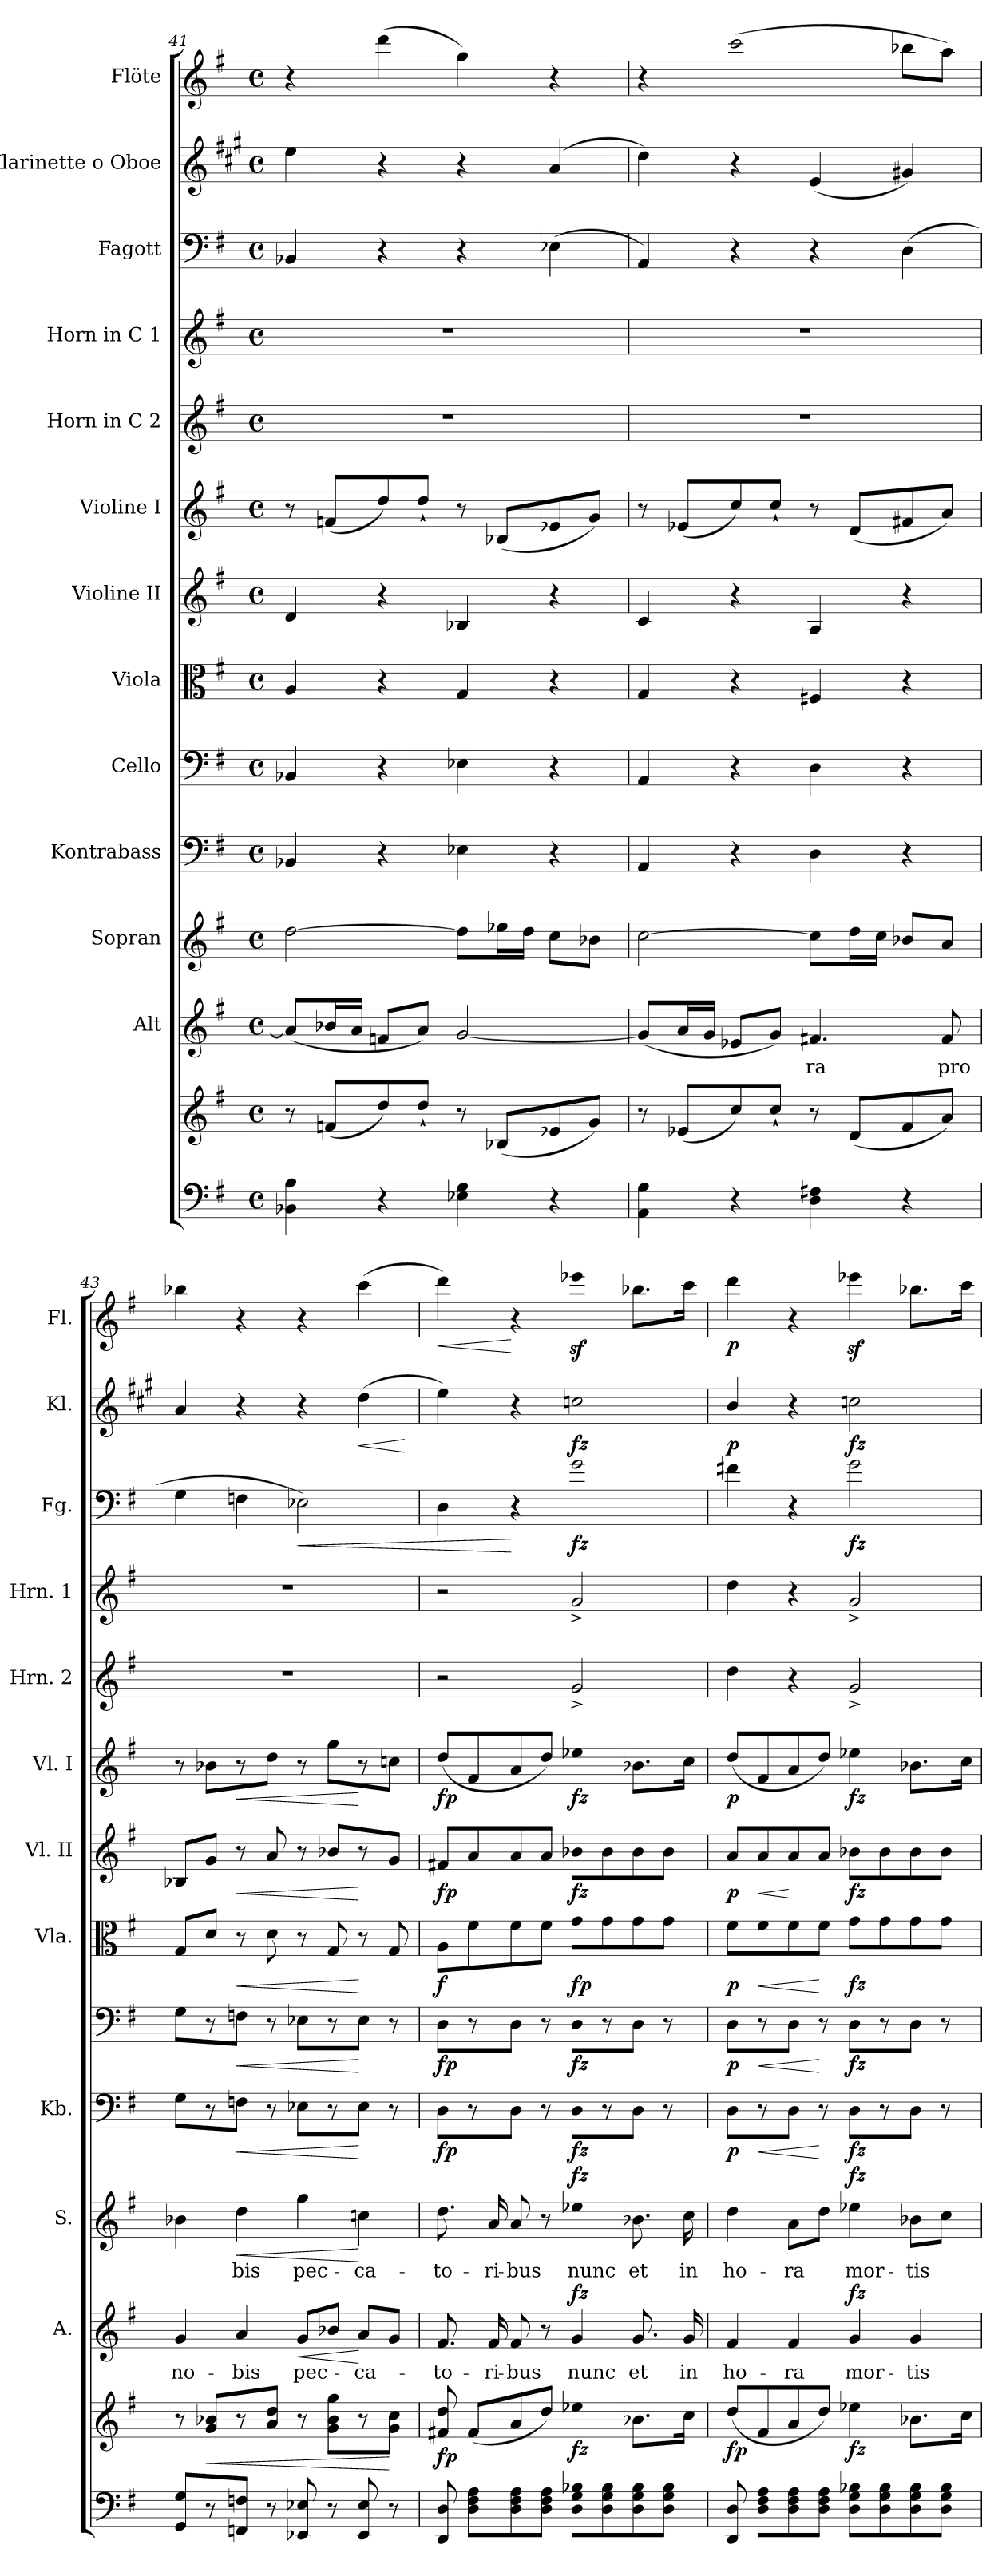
**kern	**kern	**dynam	**kern	**text	**dynam	**kern	**text	**dynam	**kern	**dynam	**kern	**dynam	**kern	**dynam	**kern	**dynam	**kern	**dynam	**kern	**kern	**kern	**dynam	**kern	**dynam	**kern	**dynam
*part13	*part13	*part13	*part12	*part12	*part12	*part11	*part11	*part11	*part10	*part10	*part9	*part9	*part8	*part8	*part7	*part7	*part6	*part6	*part5	*part4	*part3	*part3	*part2	*part2	*part1	*part1
*staff14	*staff13	*staff13/14	*staff12	*staff12	*staff12	*staff11	*staff11	*staff11	*staff10	*staff10	*staff9	*staff9	*staff8	*staff8	*staff7	*staff7	*staff6	*staff6	*staff5	*staff4	*staff3	*staff3	*staff2	*staff2	*staff1	*staff1
*	*	*	*I"Alt	*	*	*I"Sopran	*	*	*I"Kontrabass	*	*I"Cello	*	*I"Viola	*	*I"Violine II	*	*I"Violine I	*	*I"Horn in C 2	*I"Horn in C 1	*I"Fagott	*	*I"Klarinette o Oboe	*	*I"Flöte	*
*	*	*	*I'A.	*	*	*I'S.	*	*	*I'Kb.	*	*	*	*I'Vla.	*	*I'Vl. II	*	*I'Vl. I	*	*I'Hrn. 2	*I'Hrn. 1	*I'Fg.	*	*I'Kl.	*	*I'Fl.	*
*clefF4	*clefG2	*	*clefG2	*	*	*clefG2	*	*	*clefF4	*	*clefF4	*	*clefC3	*	*clefG2	*	*clefG2	*	*clefG2	*clefG2	*clefF4	*	*clefG2	*	*clefG2	*
*	*	*	*	*	*	*	*	*	*ITrd7c12	*	*	*	*	*	*	*	*	*	*ITrd7c12	*ITrd7c12	*	*	*ITrd1c2	*	*	*
*k[f#]	*k[f#]	*	*k[f#]	*	*	*k[f#]	*	*	*k[f#]	*	*k[f#]	*	*k[f#]	*	*k[f#]	*	*k[f#]	*	*k[f#]	*k[f#]	*k[f#]	*	*k[f#]	*	*k[f#]	*
*G:	*G:	*	*G:	*	*	*G:	*	*	*G:	*	*G:	*	*G:	*	*G:	*	*G:	*	*G:	*G:	*G:	*	*G:	*	*G:	*
*M4/4	*M4/4	*	*M4/4	*	*	*M4/4	*	*	*M4/4	*	*M4/4	*	*M4/4	*	*M4/4	*	*M4/4	*	*M4/4	*M4/4	*M4/4	*	*M4/4	*	*M4/4	*
*met(c)	*met(c)	*	*met(c)	*	*	*met(c)	*	*	*met(c)	*	*met(c)	*	*met(c)	*	*met(c)	*	*met(c)	*	*met(c)	*met(c)	*met(c)	*	*met(c)	*	*met(c)	*
=41	=41	=41	=41	=41	=41	=41	=41	=41	=41	=41	=41	=41	=41	=41	=41	=41	=41	=41	=41	=41	=41	=41	=41	=41	=41	=41
4BB-X\ 4A\	8r	.	(>8a/L]	.	.	[2dd\	.	.	4BBB-X/	.	4BB-X/	.	4A/	.	4d/	.	8r	.	1r	1r	4BB-X/	.	4dd\	.	4r	.
.	(<8fn/L	.	16b-X/L	.	.	.	.	.	.	.	.	.	.	.	.	.	(<8fn/L	.	.	.	.	.	.	.	.	.
.	.	.	16a/JJ	.	.	.	.	.	.	.	.	.	.	.	.	.	.	.	.	.	.	.	.	.	.	.
4r	8dd/)	.	8fn/L	.	.	.	.	.	4r	.	4r	.	4r	.	4r	.	8dd/)	.	.	.	4r	.	4r	.	(>4ddd\	.
.	8dd`</J	.	8a/J)	.	.	.	.	.	.	.	.	.	.	.	.	.	8dd`</J	.	.	.	.	.	.	.	.	.
4E-X\ 4G\	8r	.	[2g/	.	.	8dd\L]	.	.	4EE-X\	.	4E-X\	.	4G/	.	4B-X/	.	8r	.	.	.	4r	.	4r	.	4gg\)	.
.	(<8B-X/L	.	.	.	.	16ee-X\L	.	.	.	.	.	.	.	.	.	.	(<8B-X/L	.	.	.	.	.	.	.	.	.
.	.	.	.	.	.	16dd\JJ	.	.	.	.	.	.	.	.	.	.	.	.	.	.	.	.	.	.	.	.
4r	8e-X/	.	.	.	.	8cc\L	.	.	4r	.	4r	.	4r	.	4r	.	8e-X/	.	.	.	(>4E-X\	.	(4g/	.	4r	.
.	8g/J)	.	.	.	.	8b-X\J	.	.	.	.	.	.	.	.	.	.	8g/J)	.	.	.	.	.	.	.	.	.
=42	=42	=42	=42	=42	=42	=42	=42	=42	=42	=42	=42	=42	=42	=42	=42	=42	=42	=42	=42	=42	=42	=42	=42	=42	=42	=42
4AA\ 4G\	8r	.	(>8g/L]	.	.	[2cc\	.	.	4AAA/	.	4AA/	.	4G/	.	4c/	.	8r	.	1r	1r	4AA/)	.	4cc\)	.	4r	.
.	(<8e-X/L	.	16a/L	.	.	.	.	.	.	.	.	.	.	.	.	.	(<8e-X/L	.	.	.	.	.	.	.	.	.
.	.	.	16g/JJ	.	.	.	.	.	.	.	.	.	.	.	.	.	.	.	.	.	.	.	.	.	.	.
4r	8cc/)	.	8e-X/L	.	.	.	.	.	4r	.	4r	.	4r	.	4r	.	8cc/)	.	.	.	4r	.	4r	.	(>2ccc\	.
.	8cc`</J	.	8g/J)	.	.	.	.	.	.	.	.	.	.	.	.	.	8cc`</J	.	.	.	.	.	.	.	.	.
!	!	!	!	!LO:LY:b	!	!	!	!	!	!	!	!	!	!	!	!	!	!	!	!	!	!	!	!	!	!
4D\ 4F#X\	8r	.	4.f#X/	-ra	.	8cc\L]	.	.	4DD\	.	4D\	.	4F#X/	.	4A/	.	8r	.	.	.	4r	.	(<4d/	.	.	.
.	(<8d/L	.	.	.	.	16dd\L	.	.	.	.	.	.	.	.	.	.	(<8d/L	.	.	.	.	.	.	.	.	.
.	.	.	.	.	.	16cc\JJ	.	.	.	.	.	.	.	.	.	.	.	.	.	.	.	.	.	.	.	.
4r	8f#/	.	.	.	.	8b-X/L	.	.	4r	.	4r	.	4r	.	4r	.	8f#X/	.	.	.	(>4D\	.	4f#X/)	.	8bb-X\L	.
!	!	!	!	!LO:LY:b	!	!	!	!	!	!	!	!	!	!	!	!	!	!	!	!	!	!	!	!	!	!
.	8a/J)	.	8f#/	pro	.	8a/J	.	.	.	.	.	.	.	.	.	.	8a/J)	.	.	.	.	.	.	.	8aa\J)	.
!!LO:PB:g=z
=43	=43	=43	=43	=43	=43	=43	=43	=43	=43	=43	=43	=43	=43	=43	=43	=43	=43	=43	=43	=43	=43	=43	=43	=43	=43	=43
!	!	!	!	!LO:LY:b	!	!	!	!	!	!	!	!	!	!	!	!	!	!	!	!	!	!	!	!	!	!
8GG/ 8G/L	8r	.	4g/	no-	.	4b-X\	.	.	8GG\L	.	8G\L	.	8G/L	.	8B-X/L	.	8r	.	1r	1r	4G\	.	4g/	.	4bb-X\	.
!	!	!LO:HP:b	!	!	!	!	!	!	!	!	!	!	!	!	!	!	!	!	!	!	!	!	!	!	!	!
8r	8g/ 8b-X/L	<	.	.	.	.	.	.	8r	.	8r	.	8d/J	.	8g/J	.	8b-X\L	.	.	.	.	.	.	.	.	.
!	!	!	!	!LO:LY:b	!	!	!LO:LY:b	!LO:HP:b	!	!LO:HP:b	!	!LO:HP:b	!	!LO:HP:b	!	!LO:HP:b	!	!LO:HP:b	!	!	!	!	!	!	!	!
8FFn/ 8Fn/J	8r	.	4a/	-bis	.	4dd\	-bis	<	8FFn\J	<	8Fn\J	<	8r	<	8r	<	8r	<	.	.	4Fn\	.	4r	.	4r	.
8r	8a/ 8dd/J	.	.	.	.	.	.	.	8r	.	8r	.	8d\	.	8a/	.	8dd\J	.	.	.	.	.	.	.	.	.
!	!	!	!	!LO:LY:b	!LO:HP:b	!	!LO:LY:b	!	!	!	!	!	!	!	!	!	!	!	!	!	!	!LO:HP:b	!	!	!	!
8EE-X/ 8E-X/	8r	.	8g/L	pec-	<	4gg\	pec-	.	8EE-X\L	.	8E-X\L	.	8r	.	8r	.	8r	.	.	.	2E-X\)	<	4r	.	4r	.
8r	8g\ 8b-\ 8gg\L	.	8b-X/J	.	.	.	.	.	8r	.	8r	.	8G/	.	8b-X/L	.	8gg\L	.	.	.	.	.	.	.	.	.
!	!	!	!	!LO:LY:b	!	!	!LO:LY:b	!	!	!	!	!	!	!	!	!	!	!	!	!	!	!	!	!LO:HP:b	!	!
8EE-/ 8E-/	8r	.	8a/L	-ca-	[	4ccn\	-ca-	[	8EE-\J	[	8E-\J	[	8r	[	8r	[	8r	[	.	.	.	.	(>4cc\	<	(>4ccc\	.
8r	8g\ 8cc\J	[	8g/J	.	.	.	.	.	8r	.	8r	.	8G/	.	8g/J	.	8ccn\J	.	.	.	.	.	.	.	.	.
.	.	.	.	.	.	.	.	.	.	.	.	.	.	.	.	.	.	.	.	.	.	.	.	[	.	.
=44	=44	=44	=44	=44	=44	=44	=44	=44	=44	=44	=44	=44	=44	=44	=44	=44	=44	=44	=44	=44	=44	=44	=44	=44	=44	=44
!	!	!LO:DY:b	!	!LO:LY:b	!	!	!LO:LY:b	!	!	!LO:DY:b	!	!LO:DY:b	!	!LO:DY:b	!	!LO:DY:b	!	!LO:DY:b	!	!	!	!	!	!	!	!LO:HP:b
8DD/ 8D/	8f#X/ 8dd/	fp	8.f#/	-to-	.	8.dd\	-to-	.	8DD\L	fp	8D\L	fp	8A\L	f	8f#X/L	fp	(<8dd/L	fp	2r	2r	4D\	.	4dd\)	.	4ddd\)	<
8D\ 8F#\ 8A\L	(<8f#/L	.	.	.	.	.	.	.	8r	.	8r	.	8f#\	.	8a/	.	8f#/	.	.	.	.	.	.	.	.	.
!	!	!	!	!LO:LY:b	!	!	!LO:LY:b	!	!	!	!	!	!	!	!	!	!	!	!	!	!	!	!	!	!	!
.	.	.	16f#/	-ri-	.	16a/	-ri-	.	.	.	.	.	.	.	.	.	.	.	.	.	.	.	.	.	.	.
!	!	!	!	!LO:LY:b	!	!	!LO:LY:b	!	!	!	!	!	!	!	!	!	!	!	!	!	!	!	!	!	!	!
8D\ 8F#\ 8A\	8a/	.	8f#/	-bus	.	8a/	-bus	.	8DD\J	.	8D\J	.	8f#\	.	8a/	.	8a/	.	.	.	4r	[	4r	.	4r	[
8D\ 8F#\ 8A\J	8dd/J)	.	8r	.	.	8r	.	.	8r	.	8r	.	8f#\J	.	8a/J	.	8dd/J)	.	.	.	.	.	.	.	.	.
!	!	!LO:DY:b	!	!LO:LY:b	!LO:DY:a	!	!LO:LY:b	!LO:DY:a	!	!LO:DY:b	!	!LO:DY:b	!	!LO:DY:b	!	!LO:DY:b	!	!LO:DY:b	!	!	!	!LO:DY:b	!	!LO:DY:b	!	!
8D\ 8G\ 8B-X\L	4ee-X\	fz	4g/	nunc	fz	4ee-X\	nunc	fz	8DD\L	fz	8D\L	fz	8g\L	fp	8b-X\L	fz	4ee-X\	fz	2G^</	2G^</	2g\	fz	2b-X\	fz	4eee-Xz<\	.
8D\ 8G\ 8B-\	.	.	.	.	.	.	.	.	8r	.	8r	.	8g\	.	8b-\	.	.	.	.	.	.	.	.	.	.	.
!	!	!	!	!LO:LY:b	!	!	!LO:LY:b	!	!	!	!	!	!	!	!	!	!	!	!	!	!	!	!	!	!	!
8D\ 8G\ 8B-\	8.b-X\L	.	8.g/	et	.	8.b-X\	et	.	8DD\J	.	8D\J	.	8g\	.	8b-\	.	8.b-X\L	.	.	.	.	.	.	.	8.bb-X\L	.
8D\ 8G\ 8B-\J	.	.	.	.	.	.	.	.	8r	.	8r	.	8g\J	.	8b-\J	.	.	.	.	.	.	.	.	.	.	.
!	!	!	!	!LO:LY:b	!	!	!LO:LY:b	!	!	!	!	!	!	!	!	!	!	!	!	!	!	!	!	!	!	!
.	16cc\Jk	.	16g/	in	.	16cc\	in	.	.	.	.	.	.	.	.	.	16cc\Jk	.	.	.	.	.	.	.	16ccc\Jk	.
=45	=45	=45	=45	=45	=45	=45	=45	=45	=45	=45	=45	=45	=45	=45	=45	=45	=45	=45	=45	=45	=45	=45	=45	=45	=45	=45
!	!	!LO:DY:b	!	!LO:LY:b	!	!	!LO:LY:b	!	!	!LO:DY:b	!	!LO:DY:b	!	!LO:DY:b	!	!LO:DY:b	!	!LO:DY:b	!	!	!	!	!	!LO:DY:b	!	!LO:DY:b
8DD/ 8D/	(<8dd/L	fp	4f#/	ho-	.	4dd\	ho-	.	8DD\L	p	8D\L	p	8f#\L	p	8a/L	p	(<8dd/L	p	4d\	4d\	4f#X\	.	4a/	p	4ddd\	p
!	!	!	!	!	!	!	!	!	!	!LO:HP:b	!	!LO:HP:b	!	!LO:HP:b	!	!LO:HP:b	!	!	!	!	!	!	!	!	!	!
8D\ 8F#\ 8A\L	8f#/	.	.	.	.	.	.	.	8r	<	8r	<	8f#\	<	8a/	<	8f#/	.	.	.	.	.	.	.	.	.
!	!	!	!	!LO:LY:b	!	!	!LO:LY:b	!	!	!	!	!	!	!	!	!	!	!	!	!	!	!	!	!	!	!
8D\ 8F#\ 8A\	8a/	.	4f#/	-ra	.	8a\L	-ra	.	8DD\J	.	8D\J	.	8f#\	.	8a/	[	8a/	.	4r	4r	4r	.	4r	.	4r	.
8D\ 8F#\ 8A\J	8dd/J)	.	.	.	.	8dd\J	.	.	8r	[	8r	[	8f#\J	[	8a/J	.	8dd/J)	.	.	.	.	.	.	.	.	.
!	!	!LO:DY:b	!	!LO:LY:b	!LO:DY:a	!	!LO:LY:b	!LO:DY:a	!	!LO:DY:b	!	!LO:DY:b	!	!LO:DY:b	!	!LO:DY:b	!	!LO:DY:b	!	!	!	!LO:DY:b	!	!LO:DY:b	!	!
8D\ 8G\ 8B-X\L	4ee-X\	fz	4g/	mor-	fz	4ee-X\	mor-	fz	8DD\L	fz	8D\L	fz	8g\L	fz	8b-X\L	fz	4ee-X\	fz	2G^</	2G^</	2g\	fz	2b-X\	fz	4eee-Xz<\	.
8D\ 8G\ 8B-\	.	.	.	.	.	.	.	.	8r	.	8r	.	8g\	.	8b-\	.	.	.	.	.	.	.	.	.	.	.
!	!	!	!	!LO:LY:b	!	!	!LO:LY:b	!	!	!	!	!	!	!	!	!	!	!	!	!	!	!	!	!	!	!
8D\ 8G\ 8B-\	8.b-X\L	.	4g/	-tis	.	8b-X\L	-tis	.	8DD\J	.	8D\J	.	8g\	.	8b-\	.	8.b-X\L	.	.	.	.	.	.	.	8.bb-X\L	.
8D\ 8G\ 8B-\J	.	.	.	.	.	8cc\J	.	.	8r	.	8r	.	8g\J	.	8b-\J	.	.	.	.	.	.	.	.	.	.	.
.	16cc\Jk	.	.	.	.	.	.	.	.	.	.	.	.	.	.	.	16cc\Jk	.	.	.	.	.	.	.	16ccc\Jk	.
=	=	=	=	=	=	=	=	=	=	=	=	=	=	=	=	=	=	=	=	=	=	=	=	=	=	=
*-	*-	*-	*-	*-	*-	*-	*-	*-	*-	*-	*-	*-	*-	*-	*-	*-	*-	*-	*-	*-	*-	*-	*-	*-	*-	*-
